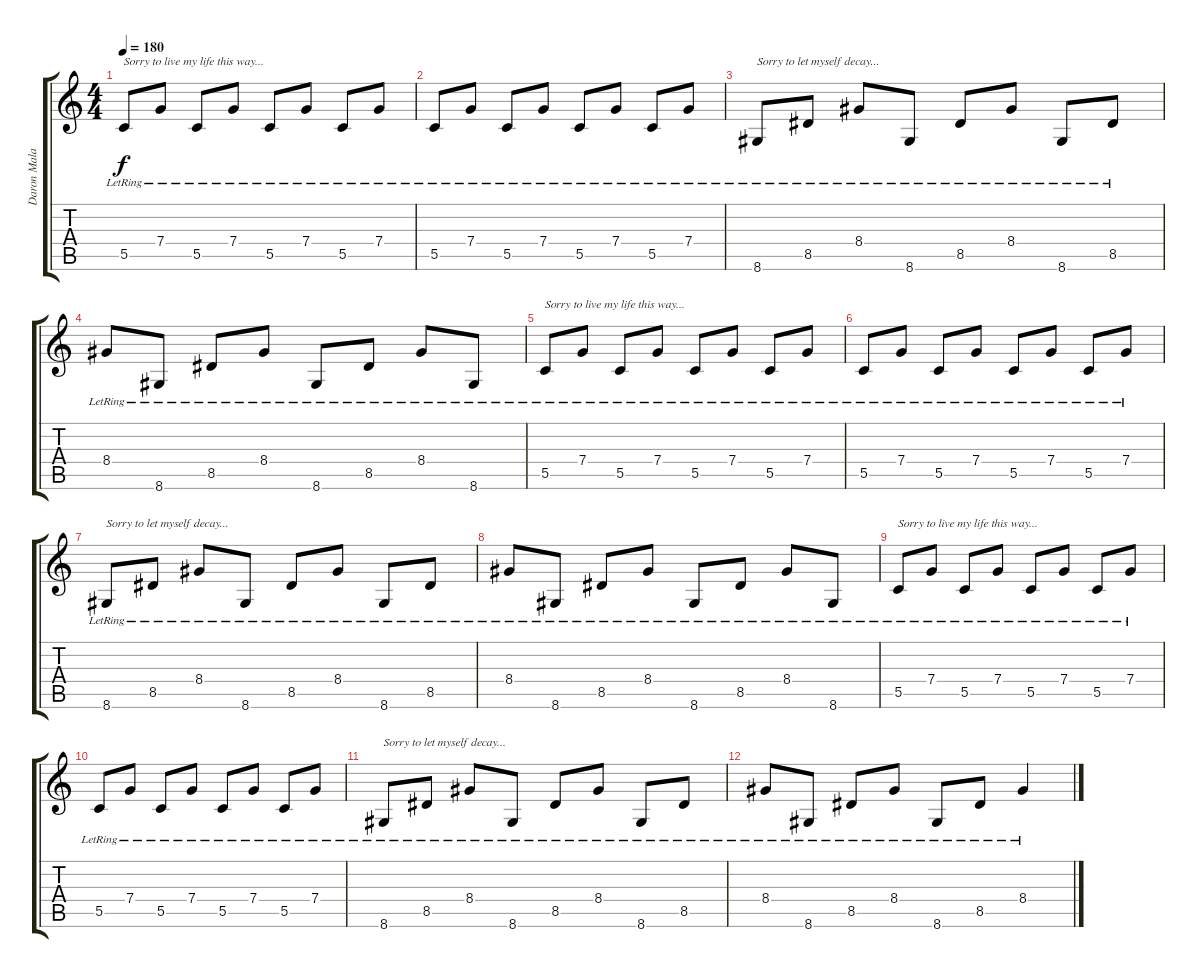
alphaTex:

\track ("Daron Malakian" "Daron Mala") {instrument acousticguitarsteel}
\staff {score tabs}
\tuning (D4 A3 F3 C3 G2 C2) {hide}
\ts (4 4)
\tempo 180
\clef g2
\ks c
5.5{lr}.8{txt "Sorry to live my life this way..." dy f} 7.4{lr}.8 5.5{lr}.8 7.4{lr}.8 5.5{lr}.8 7.4{lr}.8 5.5{lr}.8 7.4{lr}.8 |
5.5{lr}.8 7.4{lr}.8 5.5{lr}.8 7.4{lr}.8 5.5{lr}.8 7.4{lr}.8 5.5{lr}.8 7.4{lr}.8 |
8.6{lr}.8{txt "Sorry to let myself decay..."} 8.5{lr}.8 8.4{lr}.8 8.6{lr}.8 8.5{lr}.8 8.4{lr}.8 8.6{lr}.8 8.5{lr}.8 |
8.4{lr}.8 8.6{lr}.8 8.5{lr}.8 8.4{lr}.8 8.6{lr}.8 8.5{lr}.8 8.4{lr}.8 8.6{lr}.8 |
5.5{lr}.8{txt "Sorry to live my life this way..."} 7.4{lr}.8 5.5{lr}.8 7.4{lr}.8 5.5{lr}.8 7.4{lr}.8 5.5{lr}.8 7.4{lr}.8 |
5.5{lr}.8 7.4{lr}.8 5.5{lr}.8 7.4{lr}.8 5.5{lr}.8 7.4{lr}.8 5.5{lr}.8 7.4{lr}.8 |
8.6{lr}.8{txt "Sorry to let myself decay..."} 8.5{lr}.8 8.4{lr}.8 8.6{lr}.8 8.5{lr}.8 8.4{lr}.8 8.6{lr}.8 8.5{lr}.8 |
8.4{lr}.8 8.6{lr}.8 8.5{lr}.8 8.4{lr}.8 8.6{lr}.8 8.5{lr}.8 8.4{lr}.8 8.6{lr}.8 |
5.5{lr}.8{txt "Sorry to live my life this way..."} 7.4{lr}.8 5.5{lr}.8 7.4{lr}.8 5.5{lr}.8 7.4{lr}.8 5.5{lr}.8 7.4{lr}.8 |
5.5{lr}.8 7.4{lr}.8 5.5{lr}.8 7.4{lr}.8 5.5{lr}.8 7.4{lr}.8 5.5{lr}.8 7.4{lr}.8 |
8.6{lr}.8{txt "Sorry to let myself decay..."} 8.5{lr}.8 8.4{lr}.8 8.6{lr}.8 8.5{lr}.8 8.4{lr}.8 8.6{lr}.8 8.5{lr}.8 |
8.4{lr}.8 8.6{lr}.8 8.5{lr}.8 8.4{lr}.8 8.6{lr}.8 8.5{lr}.8 8.4{lr}.4
